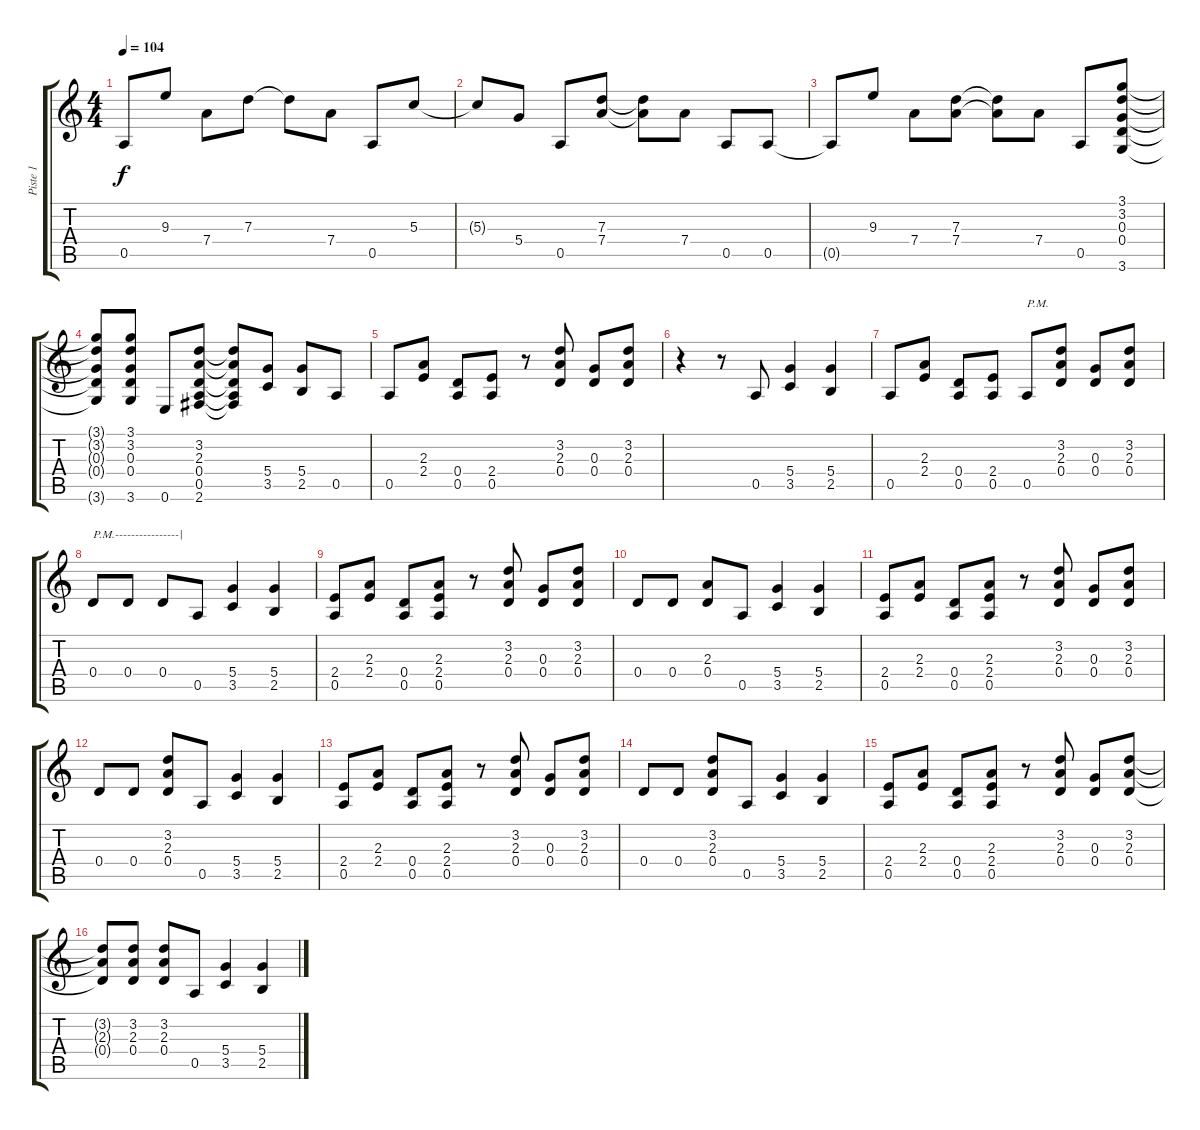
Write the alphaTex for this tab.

\track ("Piste 1" "Piste 1") {instrument overdrivenguitar}
\staff {score tabs}
\tuning (E4 B3 G3 D3 A2 E2) {hide}
\ts (4 4)
\tempo 104
\clef g2
\ks c
0.5{t}.8{dy f} 9.3.8 7.4.8 7.3.8 7.3{t}.8 7.4.8 0.5.8 5.3.8 |
5.3{t}.8 5.4.8 0.5.8 (7.3 7.4).8 (7.3{t} 7.4{t}).8 7.4.8 0.5.8 0.5.8 |
0.5{t}.8 9.3.8 7.4.8 (7.3 7.4).8 (7.3{t} 7.4{t}).8 7.4.8 0.5.8 (3.1 3.2 0.3 0.4 3.6).8 |
(3.1{t} 3.2{t} 0.3{t} 0.4{t} 3.6{t}).8 (3.1 3.2 0.3 0.4 3.6).8 0.6.8 (3.2 2.3 0.4 0.5 2.6).8 (3.2{t} 2.3{t} 0.4{t} 0.5{t} 2.6{t}).8 (5.4 3.5).8 (5.4 2.5).8 0.5.8 |
0.5.8 (2.3 2.4).8 (0.4 0.5).8 (2.4 0.5).8 r.8 (3.2 2.3 0.4).8 (0.3 0.4).8 (3.2 2.3 0.4).8 |
r.4 r.8 0.5.8 (5.4 3.5).4 (5.4 2.5).4 |
0.5.8 (2.3 2.4).8 (0.4 0.5).8 (2.4 0.5).8 0.5.8{txt "P.M."} (3.2 2.3 0.4).8 (0.3 0.4).8 (3.2 2.3 0.4).8 |
0.4.8{txt "P.M.----------------|"} 0.4.8 0.4.8 0.5.8 (5.4 3.5).4 (5.4 2.5).4 |
(2.4 0.5).8 (2.3 2.4).8 (0.4 0.5).8 (2.3 2.4 0.5).8 r.8 (3.2 2.3 0.4).8 (0.3 0.4).8 (3.2 2.3 0.4).8 |
0.4.8 0.4.8 (2.3 0.4).8 0.5.8 (5.4 3.5).4 (5.4 2.5).4 |
(2.4 0.5).8 (2.3 2.4).8 (0.4 0.5).8 (2.3 2.4 0.5).8 r.8 (3.2 2.3 0.4).8 (0.3 0.4).8 (3.2 2.3 0.4).8 |
0.4.8 0.4.8 (3.2 2.3 0.4).8 0.5.8 (5.4 3.5).4 (5.4 2.5).4 |
(2.4 0.5).8 (2.3 2.4).8 (0.4 0.5).8 (2.3 2.4 0.5).8 r.8 (3.2 2.3 0.4).8 (0.3 0.4).8 (3.2 2.3 0.4).8 |
0.4.8 0.4.8 (3.2 2.3 0.4).8 0.5.8 (5.4 3.5).4 (5.4 2.5).4 |
(2.4 0.5).8 (2.3 2.4).8 (0.4 0.5).8 (2.3 2.4 0.5).8 r.8 (3.2 2.3 0.4).8 (0.3 0.4).8 (3.2 2.3 0.4).8 |
(3.2{t} 2.3{t} 0.4{t}).8 (3.2 2.3 0.4).8 (3.2 2.3 0.4).8 0.5.8 (5.4 3.5).4 (5.4 2.5).4
